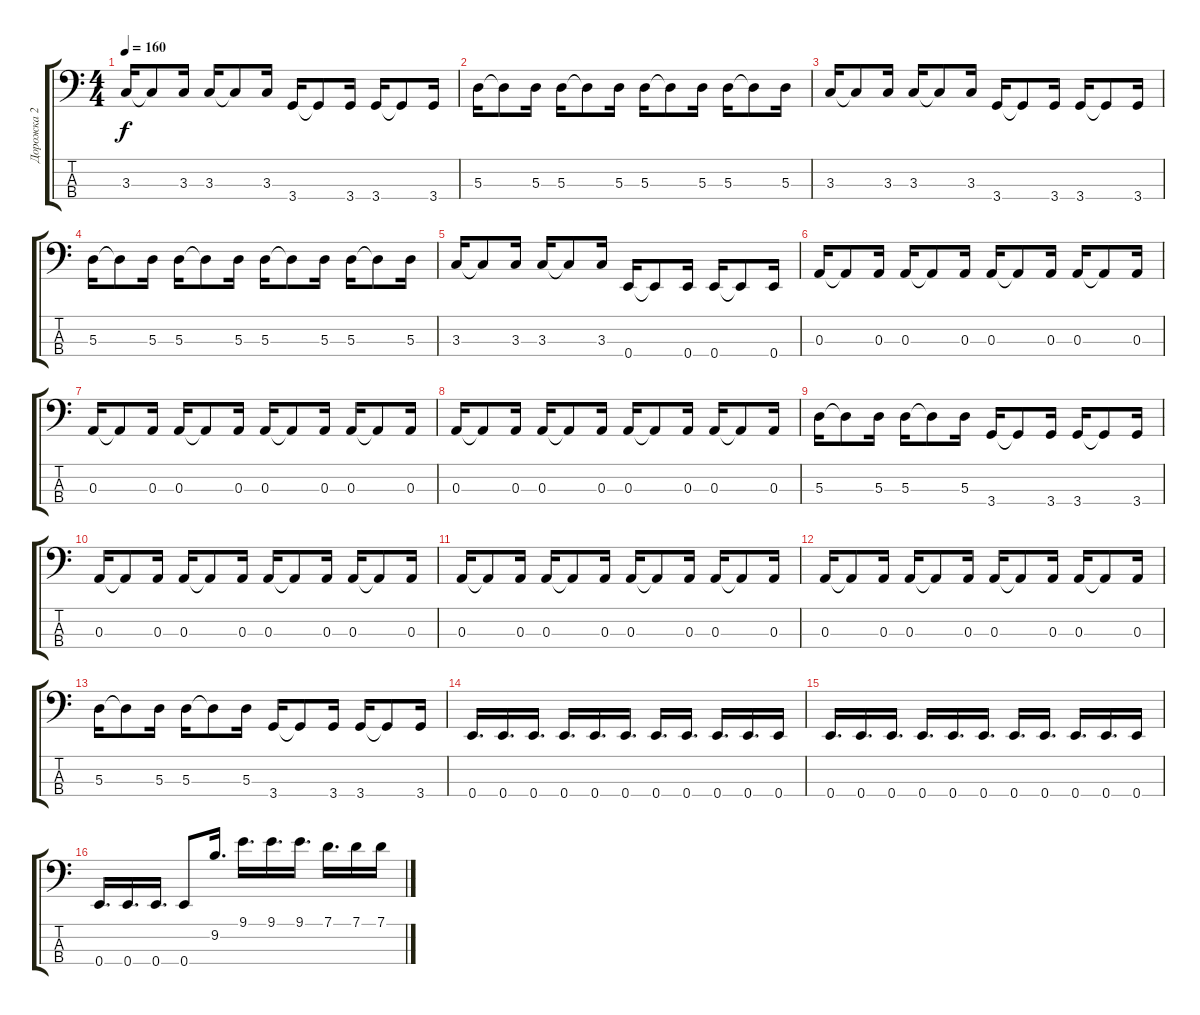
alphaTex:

\track ("Дорожка 2" "Дорожка 2") {instrument electricbassfinger}
\staff {score tabs}
\tuning (G2 D2 A1 E1) {hide}
\ts (4 4)
\tempo 160
\clef f4
\ks c
3.3.16{dy f} 3.3{t}.8 3.3.16 3.3.16 3.3{t}.8 3.3.16 3.4.16 3.4{t}.8 3.4.16 3.4.16 3.4{t}.8 3.4.16 |
5.3.16 5.3{t}.8 5.3.16 5.3.16 5.3{t}.8 5.3.16 5.3.16 5.3{t}.8 5.3.16 5.3.16 5.3{t}.8 5.3.16 |
3.3.16 3.3{t}.8 3.3.16 3.3.16 3.3{t}.8 3.3.16 3.4.16 3.4{t}.8 3.4.16 3.4.16 3.4{t}.8 3.4.16 |
5.3.16 5.3{t}.8 5.3.16 5.3.16 5.3{t}.8 5.3.16 5.3.16 5.3{t}.8 5.3.16 5.3.16 5.3{t}.8 5.3.16 |
3.3.16 3.3{t}.8 3.3.16 3.3.16 3.3{t}.8 3.3.16 0.4.16 0.4{t}.8 0.4.16 0.4.16 0.4{t}.8 0.4.16 |
0.3.16 0.3{t}.8 0.3.16 0.3.16 0.3{t}.8 0.3.16 0.3.16 0.3{t}.8 0.3.16 0.3.16 0.3{t}.8 0.3.16 |
0.3.16 0.3{t}.8 0.3.16 0.3.16 0.3{t}.8 0.3.16 0.3.16 0.3{t}.8 0.3.16 0.3.16 0.3{t}.8 0.3.16 |
0.3.16 0.3{t}.8 0.3.16 0.3.16 0.3{t}.8 0.3.16 0.3.16 0.3{t}.8 0.3.16 0.3.16 0.3{t}.8 0.3.16 |
5.3.16 5.3{t}.8 5.3.16 5.3.16 5.3{t}.8 5.3.16 3.4.16 3.4{t}.8 3.4.16 3.4.16 3.4{t}.8 3.4.16 |
0.3.16 0.3{t}.8 0.3.16 0.3.16 0.3{t}.8 0.3.16 0.3.16 0.3{t}.8 0.3.16 0.3.16 0.3{t}.8 0.3.16 |
0.3.16 0.3{t}.8 0.3.16 0.3.16 0.3{t}.8 0.3.16 0.3.16 0.3{t}.8 0.3.16 0.3.16 0.3{t}.8 0.3.16 |
0.3.16 0.3{t}.8 0.3.16 0.3.16 0.3{t}.8 0.3.16 0.3.16 0.3{t}.8 0.3.16 0.3.16 0.3{t}.8 0.3.16 |
5.3.16 5.3{t}.8 5.3.16 5.3.16 5.3{t}.8 5.3.16 3.4.16 3.4{t}.8 3.4.16 3.4.16 3.4{t}.8 3.4.16 |
0.4.16{d} 0.4.16{d} 0.4.16{d} 0.4.16{d} 0.4.16{d} 0.4.16{d} 0.4.16{d} 0.4.16{d} 0.4.16{d} 0.4.16{d} 0.4.16 |
0.4.16{d} 0.4.16{d} 0.4.16{d} 0.4.16{d} 0.4.16{d} 0.4.16{d} 0.4.16{d} 0.4.16{d} 0.4.16{d} 0.4.16{d} 0.4.16 |
0.4.16{d} 0.4.16{d} 0.4.16{d} 0.4.8 9.2.16{d} 9.1.16{d} 9.1.16{d} 9.1.16{d} 7.1.16{d} 7.1.16 7.1.16
